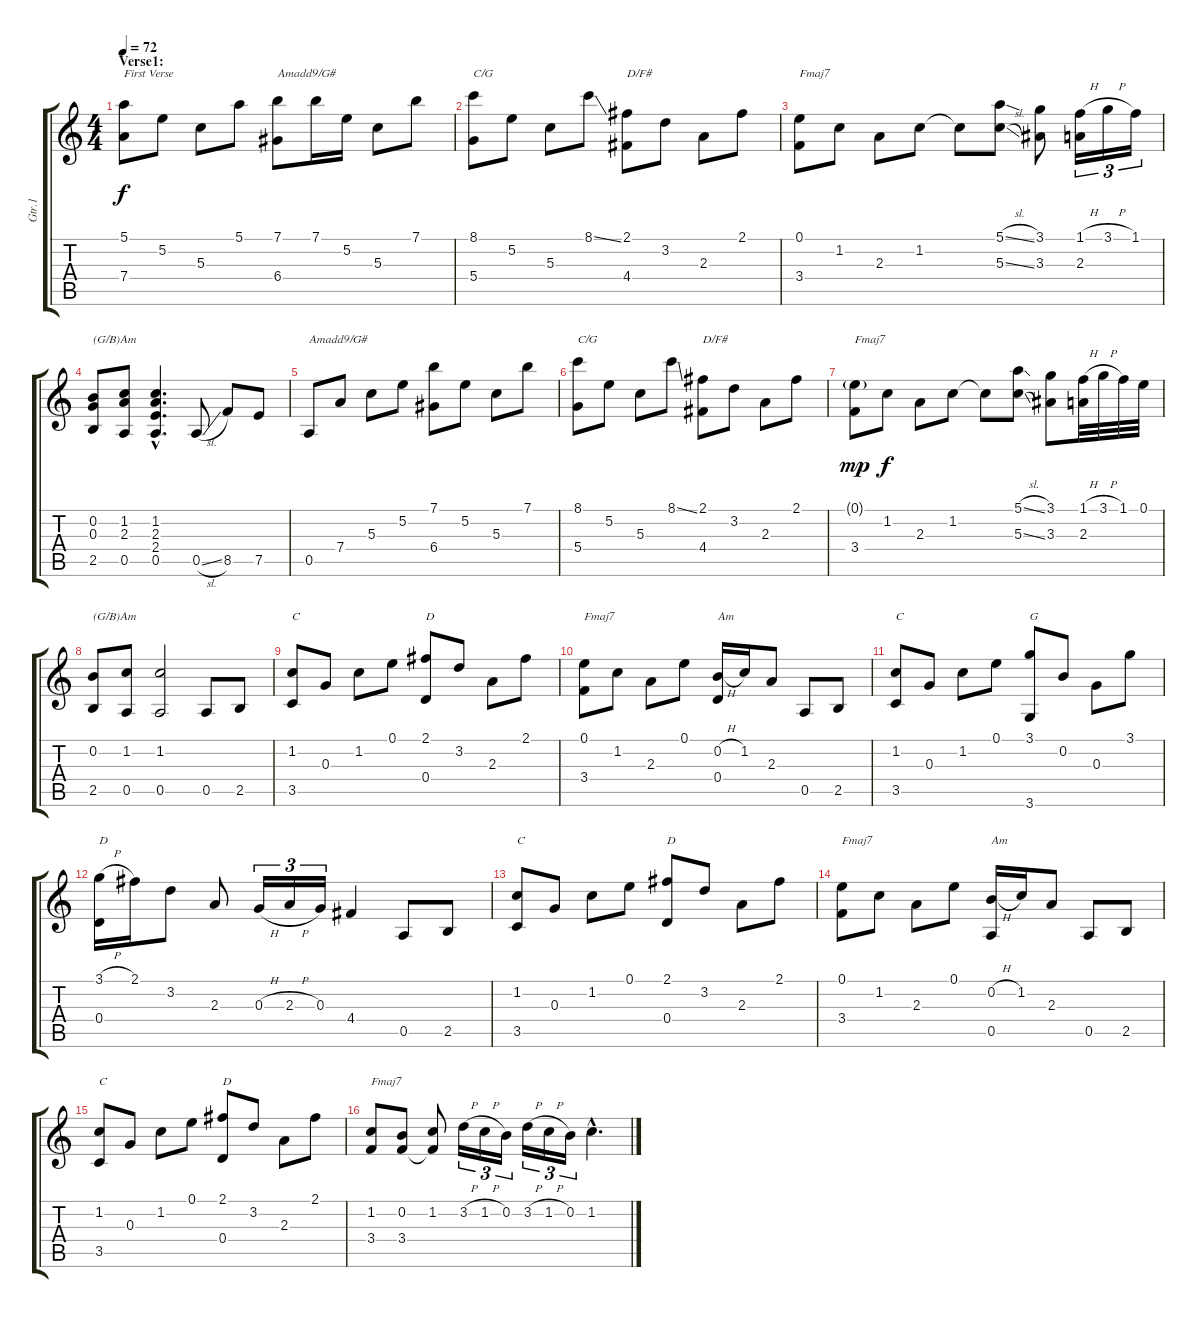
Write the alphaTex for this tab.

\track ("Gtr.1" "Gtr.1") {instrument electricguitarclean}
\staff {score tabs}
\tuning (E4 B3 G3 D3 A2 E2) {hide}
\ts (4 4)
\section ("" "Verse1:")
\tempo 72
\clef g2
\ks c
(5.1 7.4).8{txt "First Verse" dy f} 5.2.8 5.3.8 5.1.8 (7.1 6.4).8{txt "Amadd9/G#"} 7.1.16 5.2.16 5.3.8 7.1.8 |
(8.1 5.4).8{txt "C/G"} 5.2.8 5.3.8 8.1{ss}.8 (2.1 4.4).8{txt "D/F#"} 3.2.8 2.3.8 2.1.8 |
(0.1 3.4).8{txt "Fmaj7"} 1.2.8 2.3.8 1.2.8 1.2{t}.8 (5.1{sl} 5.3{sl}).8 (3.1 3.3).8 (1.1{h} 2.3).16{tu (3 2)} 3.1{h}.16{tu (3 2)} 1.1.16{tu (3 2)} |
(0.2 0.3 2.5).8{txt "(G/B)Am"} (1.2 2.3 0.5).8 (1.2{hac} 2.3{hac} 2.4{hac} 0.5{hac}).4{d} 0.5{sl}.8 8.5.8 7.5.8 |
0.5.8{txt "Amadd9/G#"} 7.4.8 5.3.8 5.2.8 (7.1 6.4).8 5.2.8 5.3.8 7.1.8 |
(8.1 5.4).8{txt "C/G"} 5.2.8 5.3.8 8.1{ss}.8 (2.1 4.4).8{txt "D/F#"} 3.2.8 2.3.8 2.1.8 |
(0.1{g} 3.4).8{txt "Fmaj7" dy mp} 1.2.8{dy f} 2.3.8 1.2.8 1.2{t}.8 (5.1{sl} 5.3{sl}).8 (3.1 3.3).8 (1.1{h} 2.3).32 3.1{h}.32 1.1.32 0.1.32 |
(0.2 2.5).8{txt "(G/B)Am"} (1.2 0.5).8 (1.2 0.5).2 0.5.8 2.5.8 |
(1.2 3.5).8{txt "C"} 0.3.8 1.2.8 0.1.8 (2.1 0.4).8{txt "D"} 3.2.8 2.3.8 2.1.8 |
(0.1 3.4).8{txt "Fmaj7"} 1.2.8 2.3.8 0.1.8 (0.2{h} 0.4).16{txt "Am"} 1.2.16 2.3.8 0.5.8 2.5.8 |
(1.2 3.5).8{txt "C"} 0.3.8 1.2.8 0.1.8 (3.1 3.6).8{txt "G"} 0.2.8 0.3.8 3.1.8 |
(3.1{h} 0.4).16{txt "D"} 2.1.16 3.2.8 2.3.8 0.3{h}.16{tu (3 2)} 2.3{h}.16{tu (3 2)} 0.3.16{tu (3 2)} 4.4.4 0.5.8 2.5.8 |
(1.2 3.5).8{txt "C"} 0.3.8 1.2.8 0.1.8 (2.1 0.4).8{txt "D"} 3.2.8 2.3.8 2.1.8 |
(0.1 3.4).8{txt "Fmaj7"} 1.2.8 2.3.8 0.1.8 (0.2{h} 0.5).16{txt "Am"} 1.2.16 2.3.8 0.5.8 2.5.8 |
(1.2 3.5).8{txt "C"} 0.3.8 1.2.8 0.1.8 (2.1 0.4).8{txt "D"} 3.2.8 2.3.8 2.1.8 |
(1.2 3.4).8{txt "Fmaj7"} (0.2 3.4).8 (1.2 3.4{t}).8 3.2{h}.16{tu (3 2)} 1.2{h}.16{tu (3 2)} 0.2.16{tu (3 2)} 3.2{h}.16{tu (3 2)} 1.2{h}.16{tu (3 2)} 0.2.16{tu (3 2)} 1.2{hac}.4{d}
